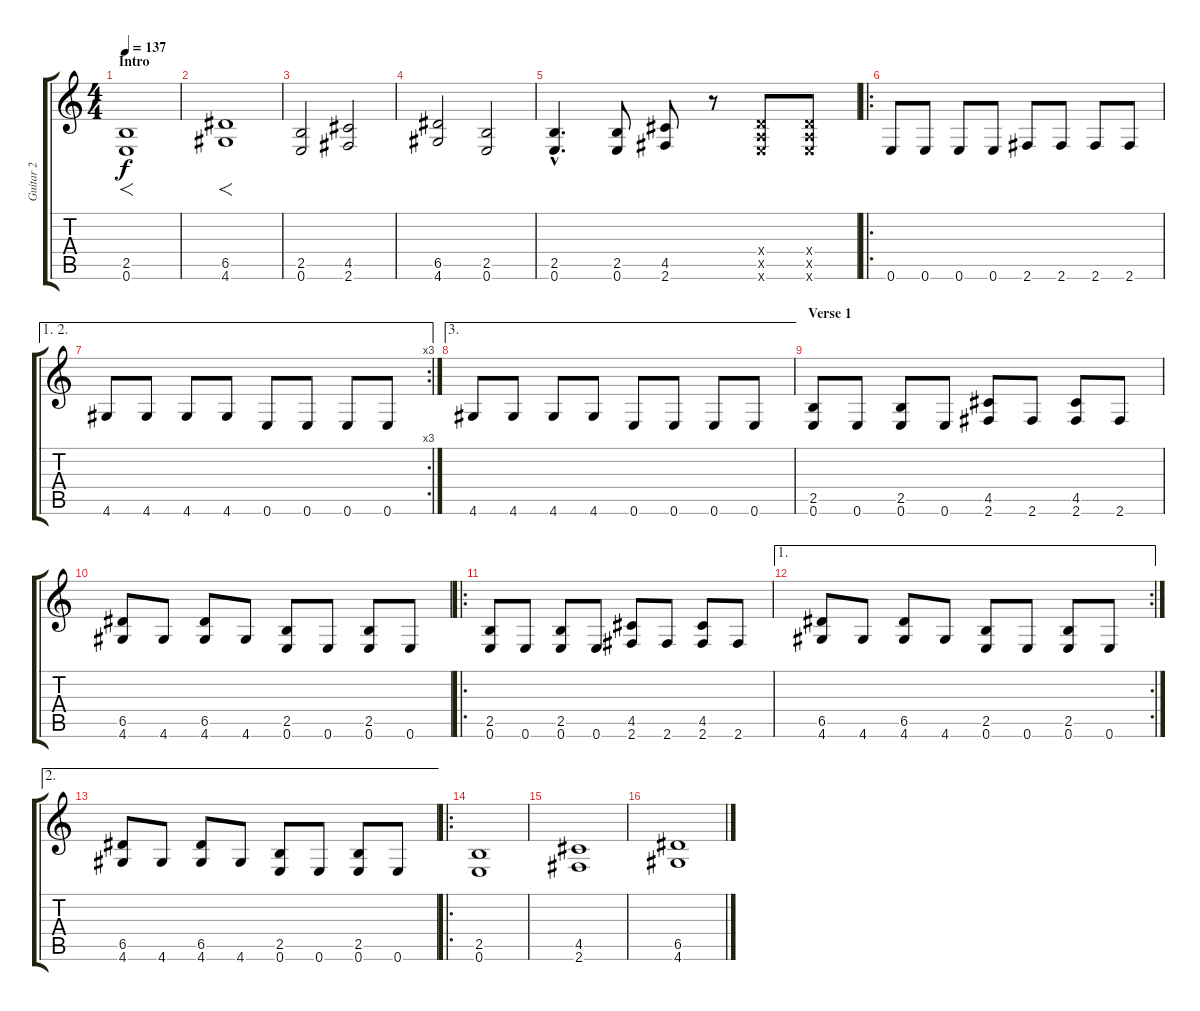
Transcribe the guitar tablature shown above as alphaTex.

\track ("Guitar 2" "Guitar 2") {instrument distortionguitar}
\staff {score tabs}
\tuning (E4 B3 G3 D3 A2 E2) {hide}
\ts (4 4)
\section ("" "Intro")
\tempo 137
\clef g2
\ks c
(2.5 0.6).1{f dy f instrument distortionguitar} |
(6.5 4.6).1{f} |
(2.5 0.6).2 (4.5 2.6).2 |
(6.5 4.6).2 (2.5 0.6).2 |
(2.5{hac} 0.6{hac}).4{d} (2.5 0.6).8 (4.5 2.6).8 r.8 (0.4{x} 0.5{x} 0.6{x}).8 (0.4{x} 0.5{x} 0.6{x}).8 |
\ro
0.6.8 0.6.8 0.6.8 0.6.8 2.6.8 2.6.8 2.6.8 2.6.8 |
\ae (1 2)
\rc 3
4.6.8 4.6.8 4.6.8 4.6.8 0.6.8 0.6.8 0.6.8 0.6.8 |
\ae 3
4.6.8 4.6.8 4.6.8 4.6.8 0.6.8 0.6.8 0.6.8 0.6.8 |
\section ("" "Verse 1")
(2.5 0.6).8 0.6.8 (2.5 0.6).8 0.6.8 (4.5 2.6).8 2.6.8 (4.5 2.6).8 2.6.8 |
(6.5 4.6).8 4.6.8 (6.5 4.6).8 4.6.8 (2.5 0.6).8 0.6.8 (2.5 0.6).8 0.6.8 |
\ro
(2.5 0.6).8 0.6.8 (2.5 0.6).8 0.6.8 (4.5 2.6).8 2.6.8 (4.5 2.6).8 2.6.8 |
\ae 1
\rc 2
(6.5 4.6).8 4.6.8 (6.5 4.6).8 4.6.8 (2.5 0.6).8 0.6.8 (2.5 0.6).8 0.6.8 |
\ae 2
(6.5 4.6).8 4.6.8 (6.5 4.6).8 4.6.8 (2.5 0.6).8 0.6.8 (2.5 0.6).8 0.6.8 |
\ro
(2.5 0.6).1 |
(4.5 2.6).1 |
(6.5 4.6).1
